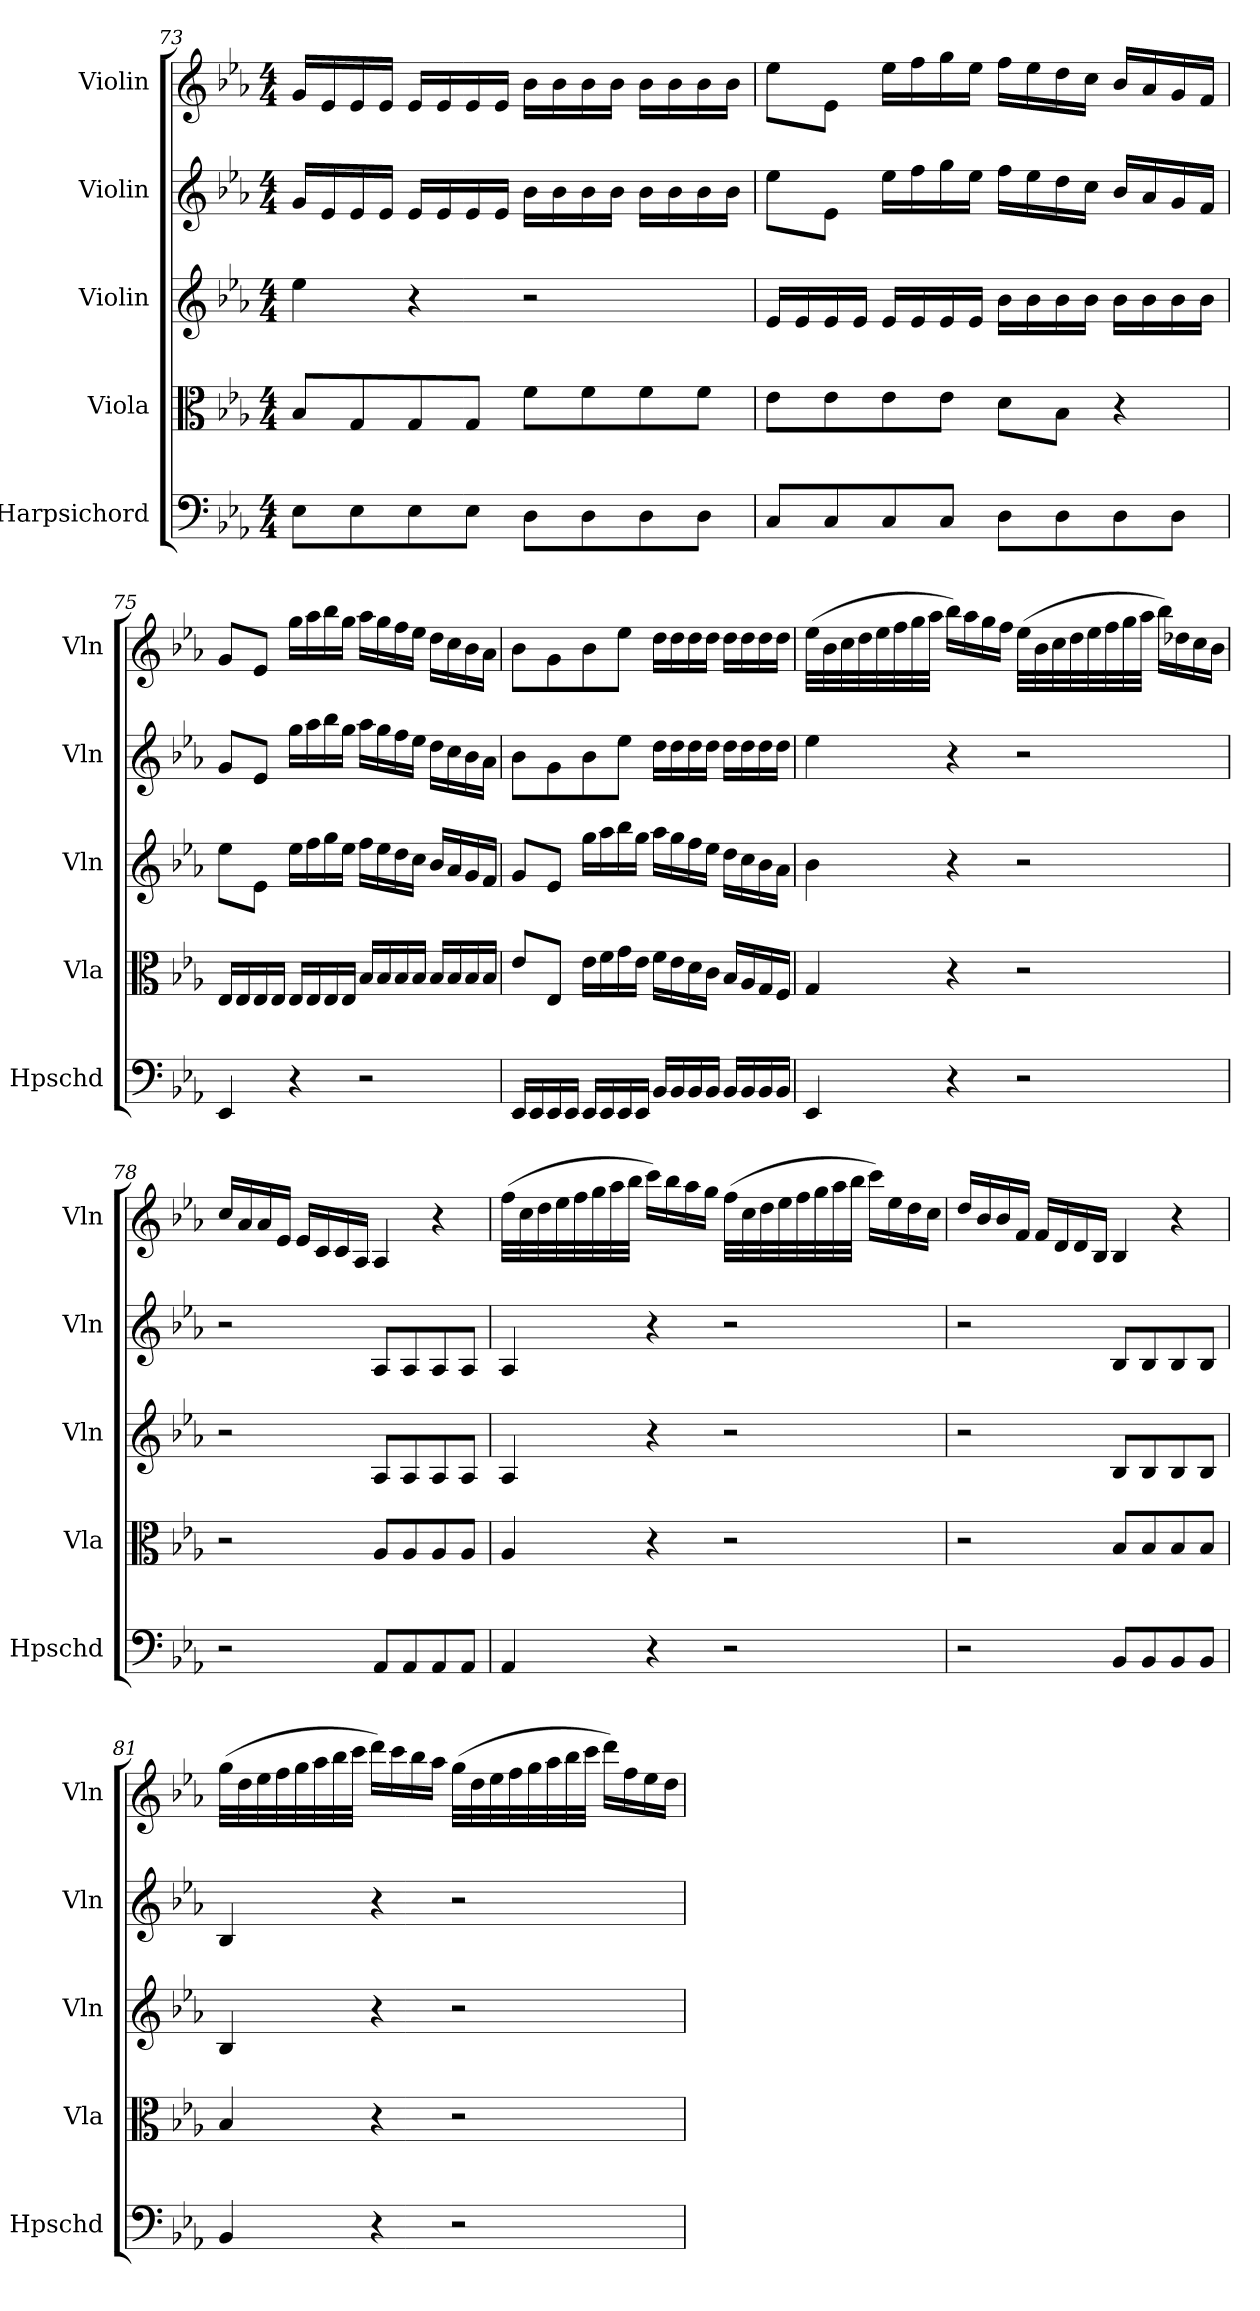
**kern	**kern	**kern	**kern	**kern
*part5	*part4	*part3	*part2	*part1
*staff5	*staff4	*staff3	*staff2	*staff1
*I"Harpsichord	*I"Viola	*I"Violin	*I"Violin	*I"Violin
*I'Hpschd	*I'Vla	*I'Vln	*I'Vln	*I'Vln
*clefF4	*clefC3	*clefG2	*clefG2	*clefG2
*k[b-e-a-]	*k[b-e-a-]	*k[b-e-a-]	*k[b-e-a-]	*k[b-e-a-]
*M4/4	*M4/4	*M4/4	*M4/4	*M4/4
=73	=73	=73	=73	=73
8E-\L	8B-/L	4ee-\	16g/LL	16g/LL
.	.	.	16e-/	16e-/
8E-\	8G/	.	16e-/	16e-/
.	.	.	16e-/JJ	16e-/JJ
8E-\	8G/	4r	16e-/LL	16e-/LL
.	.	.	16e-/	16e-/
8E-\J	8G/J	.	16e-/	16e-/
.	.	.	16e-/JJ	16e-/JJ
8D\L	8f\L	2r	16b-\LL	16b-\LL
.	.	.	16b-\	16b-\
8D\	8f\	.	16b-\	16b-\
.	.	.	16b-\JJ	16b-\JJ
8D\	8f\	.	16b-\LL	16b-\LL
.	.	.	16b-\	16b-\
8D\J	8f\J	.	16b-\	16b-\
.	.	.	16b-\JJ	16b-\JJ
=74	=74	=74	=74	=74
8C/L	8e-\L	16e-/LL	8ee-\L	8ee-\L
.	.	16e-/	.	.
8C/	8e-\	16e-/	8e-\J	8e-\J
.	.	16e-/JJ	.	.
8C/	8e-\	16e-/LL	16ee-\LL	16ee-\LL
.	.	16e-/	16ff\	16ff\
8C/J	8e-\J	16e-/	16gg\	16gg\
.	.	16e-/JJ	16ee-\JJ	16ee-\JJ
8D\L	8d\L	16b-\LL	16ff\LL	16ff\LL
.	.	16b-\	16ee-\	16ee-\
8D\	8B-\J	16b-\	16dd\	16dd\
.	.	16b-\JJ	16cc\JJ	16cc\JJ
8D\	4r	16b-\LL	16b-/LL	16b-/LL
.	.	16b-\	16a-/	16a-/
8D\J	.	16b-\	16g/	16g/
.	.	16b-\JJ	16f/JJ	16f/JJ
=75	=75	=75	=75	=75
4EE-/	16E-/LL	8ee-\L	8g/L	8g/L
.	16E-/	.	.	.
.	16E-/	8e-\J	8e-/J	8e-/J
.	16E-/JJ	.	.	.
4r	16E-/LL	16ee-\LL	16gg\LL	16gg\LL
.	16E-/	16ff\	16aa-\	16aa-\
.	16E-/	16gg\	16bb-\	16bb-\
.	16E-/JJ	16ee-\JJ	16gg\JJ	16gg\JJ
2r	16B-/LL	16ff\LL	16aa-\LL	16aa-\LL
.	16B-/	16ee-\	16gg\	16gg\
.	16B-/	16dd\	16ff\	16ff\
.	16B-/JJ	16cc\JJ	16ee-\JJ	16ee-\JJ
.	16B-/LL	16b-/LL	16dd\LL	16dd\LL
.	16B-/	16a-/	16cc\	16cc\
.	16B-/	16g/	16b-\	16b-\
.	16B-/JJ	16f/JJ	16a-\JJ	16a-\JJ
=76	=76	=76	=76	=76
16EE-/LL	8e-/L	8g/L	8b-\L	8b-\L
16EE-/	.	.	.	.
16EE-/	8E-/J	8e-/J	8g\	8g\
16EE-/JJ	.	.	.	.
16EE-/LL	16e-\LL	16gg\LL	8b-\	8b-\
16EE-/	16f\	16aa-\	.	.
16EE-/	16g\	16bb-\	8ee-\J	8ee-\J
16EE-/JJ	16e-\JJ	16gg\JJ	.	.
16BB-/LL	16f\LL	16aa-\LL	16dd\LL	16dd\LL
16BB-/	16e-\	16gg\	16dd\	16dd\
16BB-/	16d\	16ff\	16dd\	16dd\
16BB-/JJ	16c\JJ	16ee-\JJ	16dd\JJ	16dd\JJ
16BB-/LL	16B-/LL	16dd\LL	16dd\LL	16dd\LL
16BB-/	16A-/	16cc\	16dd\	16dd\
16BB-/	16G/	16b-\	16dd\	16dd\
16BB-/JJ	16F/JJ	16a-\JJ	16dd\JJ	16dd\JJ
=77	=77	=77	=77	=77
4EE-/	4G/	4b-\	4ee-\	(32ee-\LLL
.	.	.	.	32b-\
.	.	.	.	32cc\
.	.	.	.	32dd\
.	.	.	.	32ee-\
.	.	.	.	32ff\
.	.	.	.	32gg\
.	.	.	.	32aa-\JJJ
4r	4r	4r	4r	16bb-\LL)
.	.	.	.	16aa-\
.	.	.	.	16gg\
.	.	.	.	16ff\JJ
2r	2r	2r	2r	(32ee-\LLL
.	.	.	.	32b-\
.	.	.	.	32cc\
.	.	.	.	32dd\
.	.	.	.	32ee-\
.	.	.	.	32ff\
.	.	.	.	32gg\
.	.	.	.	32aa-\JJJ
.	.	.	.	16bb-\LL)
.	.	.	.	16dd-X\
.	.	.	.	16cc\
.	.	.	.	16b-\JJ
=78	=78	=78	=78	=78
2r	2r	2r	2r	16cc/LL
.	.	.	.	16a-/
.	.	.	.	16a-/
.	.	.	.	16e-/JJ
.	.	.	.	16e-/LL
.	.	.	.	16c/
.	.	.	.	16c/
.	.	.	.	16A-/JJ
8AA-/L	8A-/L	8A-/L	8A-/L	4A-/
8AA-/	8A-/	8A-/	8A-/	.
8AA-/	8A-/	8A-/	8A-/	4r
8AA-/J	8A-/J	8A-/J	8A-/J	.
=79	=79	=79	=79	=79
4AA-/	4A-/	4A-/	4A-/	(32ff\LLL
.	.	.	.	32cc\
.	.	.	.	32dd\
.	.	.	.	32ee-\
.	.	.	.	32ff\
.	.	.	.	32gg\
.	.	.	.	32aa-\
.	.	.	.	32bb-\JJJ
4r	4r	4r	4r	16ccc\LL)
.	.	.	.	16bb-\
.	.	.	.	16aa-\
.	.	.	.	16gg\JJ
2r	2r	2r	2r	(32ff\LLL
.	.	.	.	32cc\
.	.	.	.	32dd\
.	.	.	.	32ee-\
.	.	.	.	32ff\
.	.	.	.	32gg\
.	.	.	.	32aa-\
.	.	.	.	32bb-\JJJ
.	.	.	.	16ccc\LL)
.	.	.	.	16ee-\
.	.	.	.	16dd\
.	.	.	.	16cc\JJ
=80	=80	=80	=80	=80
2r	2r	2r	2r	16dd/LL
.	.	.	.	16b-/
.	.	.	.	16b-/
.	.	.	.	16f/JJ
.	.	.	.	16f/LL
.	.	.	.	16d/
.	.	.	.	16d/
.	.	.	.	16B-/JJ
8BB-/L	8B-/L	8B-/L	8B-/L	4B-/
8BB-/	8B-/	8B-/	8B-/	.
8BB-/	8B-/	8B-/	8B-/	4r
8BB-/J	8B-/J	8B-/J	8B-/J	.
=81	=81	=81	=81	=81
4BB-/	4B-/	4B-/	4B-/	(32gg\LLL
.	.	.	.	32dd\
.	.	.	.	32ee-\
.	.	.	.	32ff\
.	.	.	.	32gg\
.	.	.	.	32aa-\
.	.	.	.	32bb-\
.	.	.	.	32ccc\JJJ
4r	4r	4r	4r	16ddd\LL)
.	.	.	.	16ccc\
.	.	.	.	16bb-\
.	.	.	.	16aa-\JJ
2r	2r	2r	2r	(32gg\LLL
.	.	.	.	32dd\
.	.	.	.	32ee-\
.	.	.	.	32ff\
.	.	.	.	32gg\
.	.	.	.	32aa-\
.	.	.	.	32bb-\
.	.	.	.	32ccc\JJJ
.	.	.	.	16ddd\LL)
.	.	.	.	16ff\
.	.	.	.	16ee-\
.	.	.	.	16dd\JJ
=	=	=	=	=
*-	*-	*-	*-	*-
